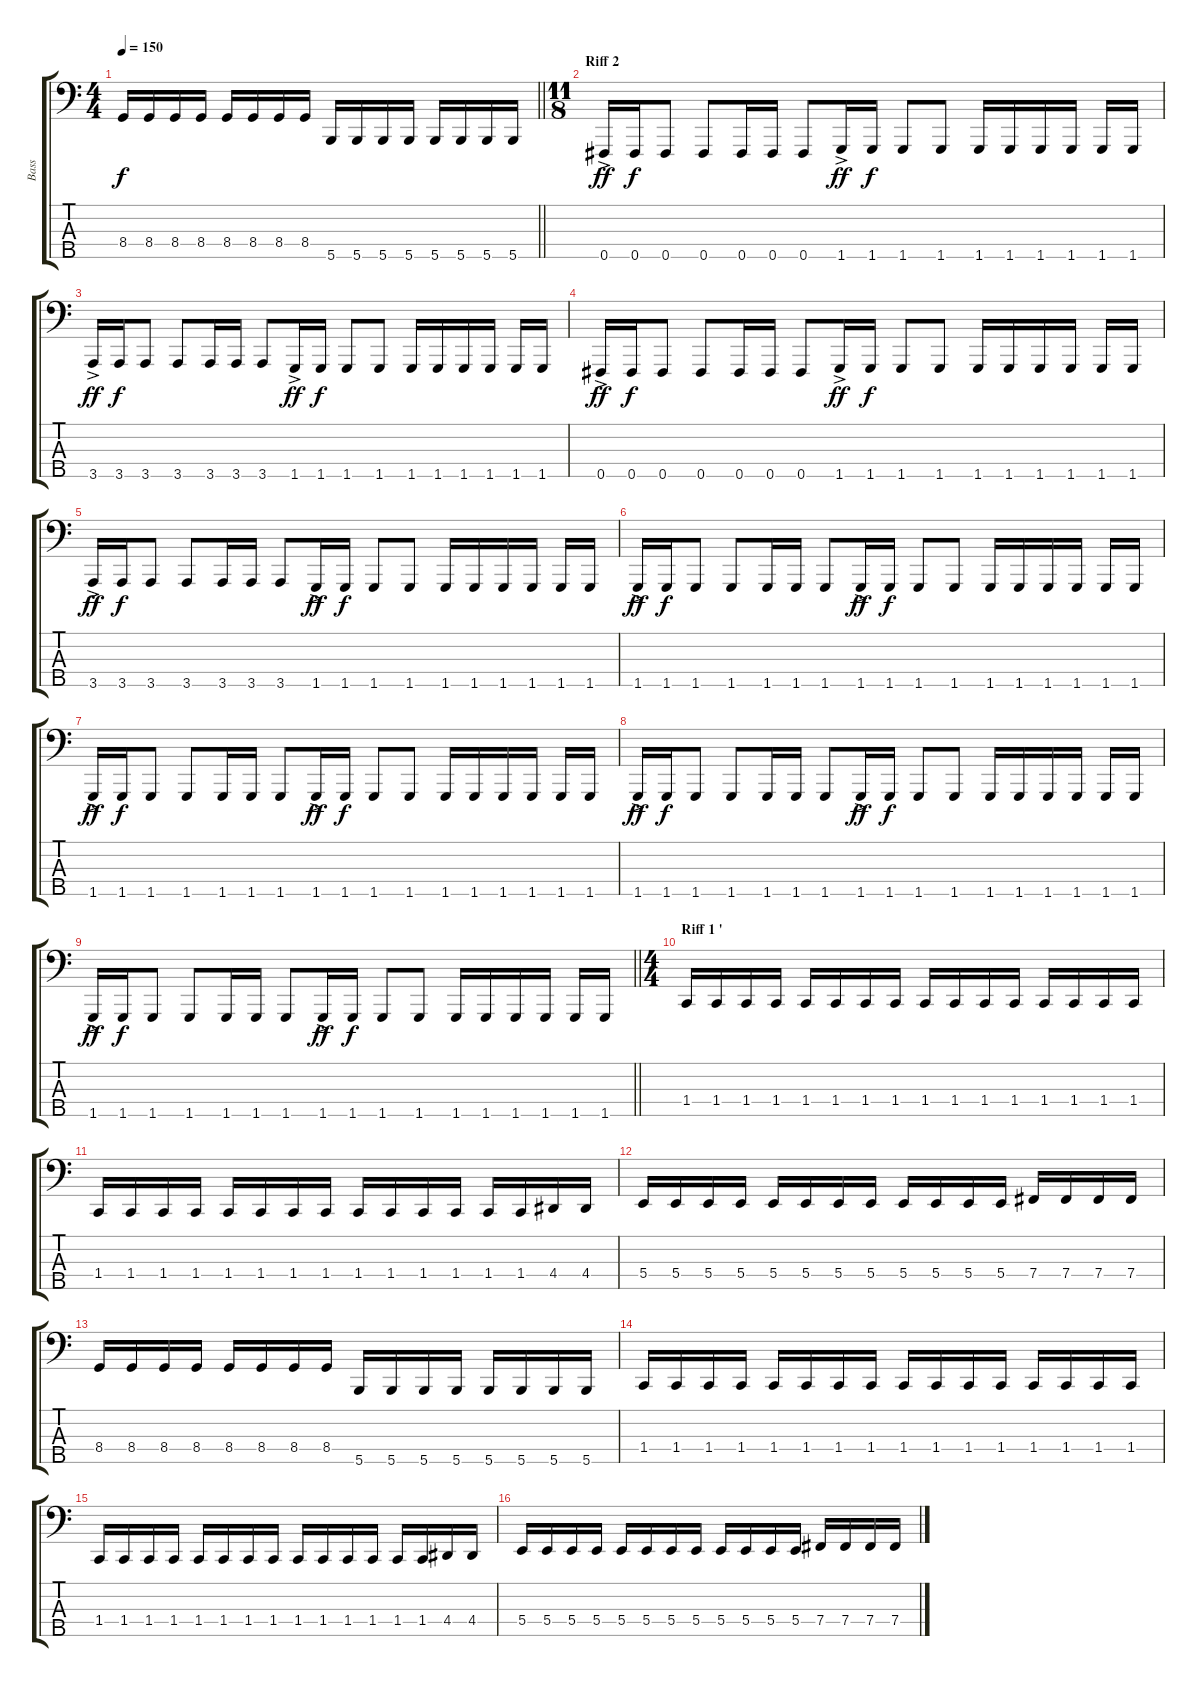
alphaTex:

\track ("Bass" "Bass") {instrument electricbasspick}
\staff {score tabs}
\tuning (D2 A1 E1 B0 Gb0) {hide}
\ts (4 4)
\tempo 150
\clef f4
\barLineRight lightlight
\ks c
8.4.16{dy f} 8.4.16 8.4.16 8.4.16 8.4.16 8.4.16 8.4.16 8.4.16 5.5.16 5.5.16 5.5.16 5.5.16 5.5.16 5.5.16 5.5.16 5.5.16 |
\ts (11 8)
\section ("" "Riff 2")
0.5{ac}.16{dy ff} 0.5.16{dy f} 0.5.8 0.5.8 0.5.16 0.5.16 0.5.8 1.5{ac}.16{dy ff} 1.5.16{dy f} 1.5.8 1.5.8 1.5.16 1.5.16 1.5.16 1.5.16 1.5.16 1.5.16 |
3.5{ac}.16{dy ff} 3.5.16{dy f} 3.5.8 3.5.8 3.5.16 3.5.16 3.5.8 1.5{ac}.16{dy ff} 1.5.16{dy f} 1.5.8 1.5.8 1.5.16 1.5.16 1.5.16 1.5.16 1.5.16 1.5.16 |
0.5{ac}.16{dy ff} 0.5.16{dy f} 0.5.8 0.5.8 0.5.16 0.5.16 0.5.8 1.5{ac}.16{dy ff} 1.5.16{dy f} 1.5.8 1.5.8 1.5.16 1.5.16 1.5.16 1.5.16 1.5.16 1.5.16 |
3.5{ac}.16{dy ff} 3.5.16{dy f} 3.5.8 3.5.8 3.5.16 3.5.16 3.5.8 1.5{ac}.16{dy ff} 1.5.16{dy f} 1.5.8 1.5.8 1.5.16 1.5.16 1.5.16 1.5.16 1.5.16 1.5.16 |
1.5{ac}.16{dy ff} 1.5.16{dy f} 1.5.8 1.5.8 1.5.16 1.5.16 1.5.8 1.5{ac}.16{dy ff} 1.5.16{dy f} 1.5.8 1.5.8 1.5.16 1.5.16 1.5.16 1.5.16 1.5.16 1.5.16 |
1.5{ac}.16{dy ff} 1.5.16{dy f} 1.5.8 1.5.8 1.5.16 1.5.16 1.5.8 1.5{ac}.16{dy ff} 1.5.16{dy f} 1.5.8 1.5.8 1.5.16 1.5.16 1.5.16 1.5.16 1.5.16 1.5.16 |
1.5{ac}.16{dy ff} 1.5.16{dy f} 1.5.8 1.5.8 1.5.16 1.5.16 1.5.8 1.5{ac}.16{dy ff} 1.5.16{dy f} 1.5.8 1.5.8 1.5.16 1.5.16 1.5.16 1.5.16 1.5.16 1.5.16 |
\barLineRight lightlight
1.5{ac}.16{dy ff} 1.5.16{dy f} 1.5.8 1.5.8 1.5.16 1.5.16 1.5.8 1.5{ac}.16{dy ff} 1.5.16{dy f} 1.5.8 1.5.8 1.5.16 1.5.16 1.5.16 1.5.16 1.5.16 1.5.16 |
\ts (4 4)
\section ("" "Riff 1 '")
1.4.16 1.4.16 1.4.16 1.4.16 1.4.16 1.4.16 1.4.16 1.4.16 1.4.16 1.4.16 1.4.16 1.4.16 1.4.16 1.4.16 1.4.16 1.4.16 |
1.4.16 1.4.16 1.4.16 1.4.16 1.4.16 1.4.16 1.4.16 1.4.16 1.4.16 1.4.16 1.4.16 1.4.16 1.4.16 1.4.16 4.4.16 4.4.16 |
5.4.16 5.4.16 5.4.16 5.4.16 5.4.16 5.4.16 5.4.16 5.4.16 5.4.16 5.4.16 5.4.16 5.4.16 7.4.16 7.4.16 7.4.16 7.4.16 |
8.4.16 8.4.16 8.4.16 8.4.16 8.4.16 8.4.16 8.4.16 8.4.16 5.5.16 5.5.16 5.5.16 5.5.16 5.5.16 5.5.16 5.5.16 5.5.16 |
1.4.16 1.4.16 1.4.16 1.4.16 1.4.16 1.4.16 1.4.16 1.4.16 1.4.16 1.4.16 1.4.16 1.4.16 1.4.16 1.4.16 1.4.16 1.4.16 |
1.4.16 1.4.16 1.4.16 1.4.16 1.4.16 1.4.16 1.4.16 1.4.16 1.4.16 1.4.16 1.4.16 1.4.16 1.4.16 1.4.16 4.4.16 4.4.16 |
5.4.16 5.4.16 5.4.16 5.4.16 5.4.16 5.4.16 5.4.16 5.4.16 5.4.16 5.4.16 5.4.16 5.4.16 7.4.16 7.4.16 7.4.16 7.4.16
